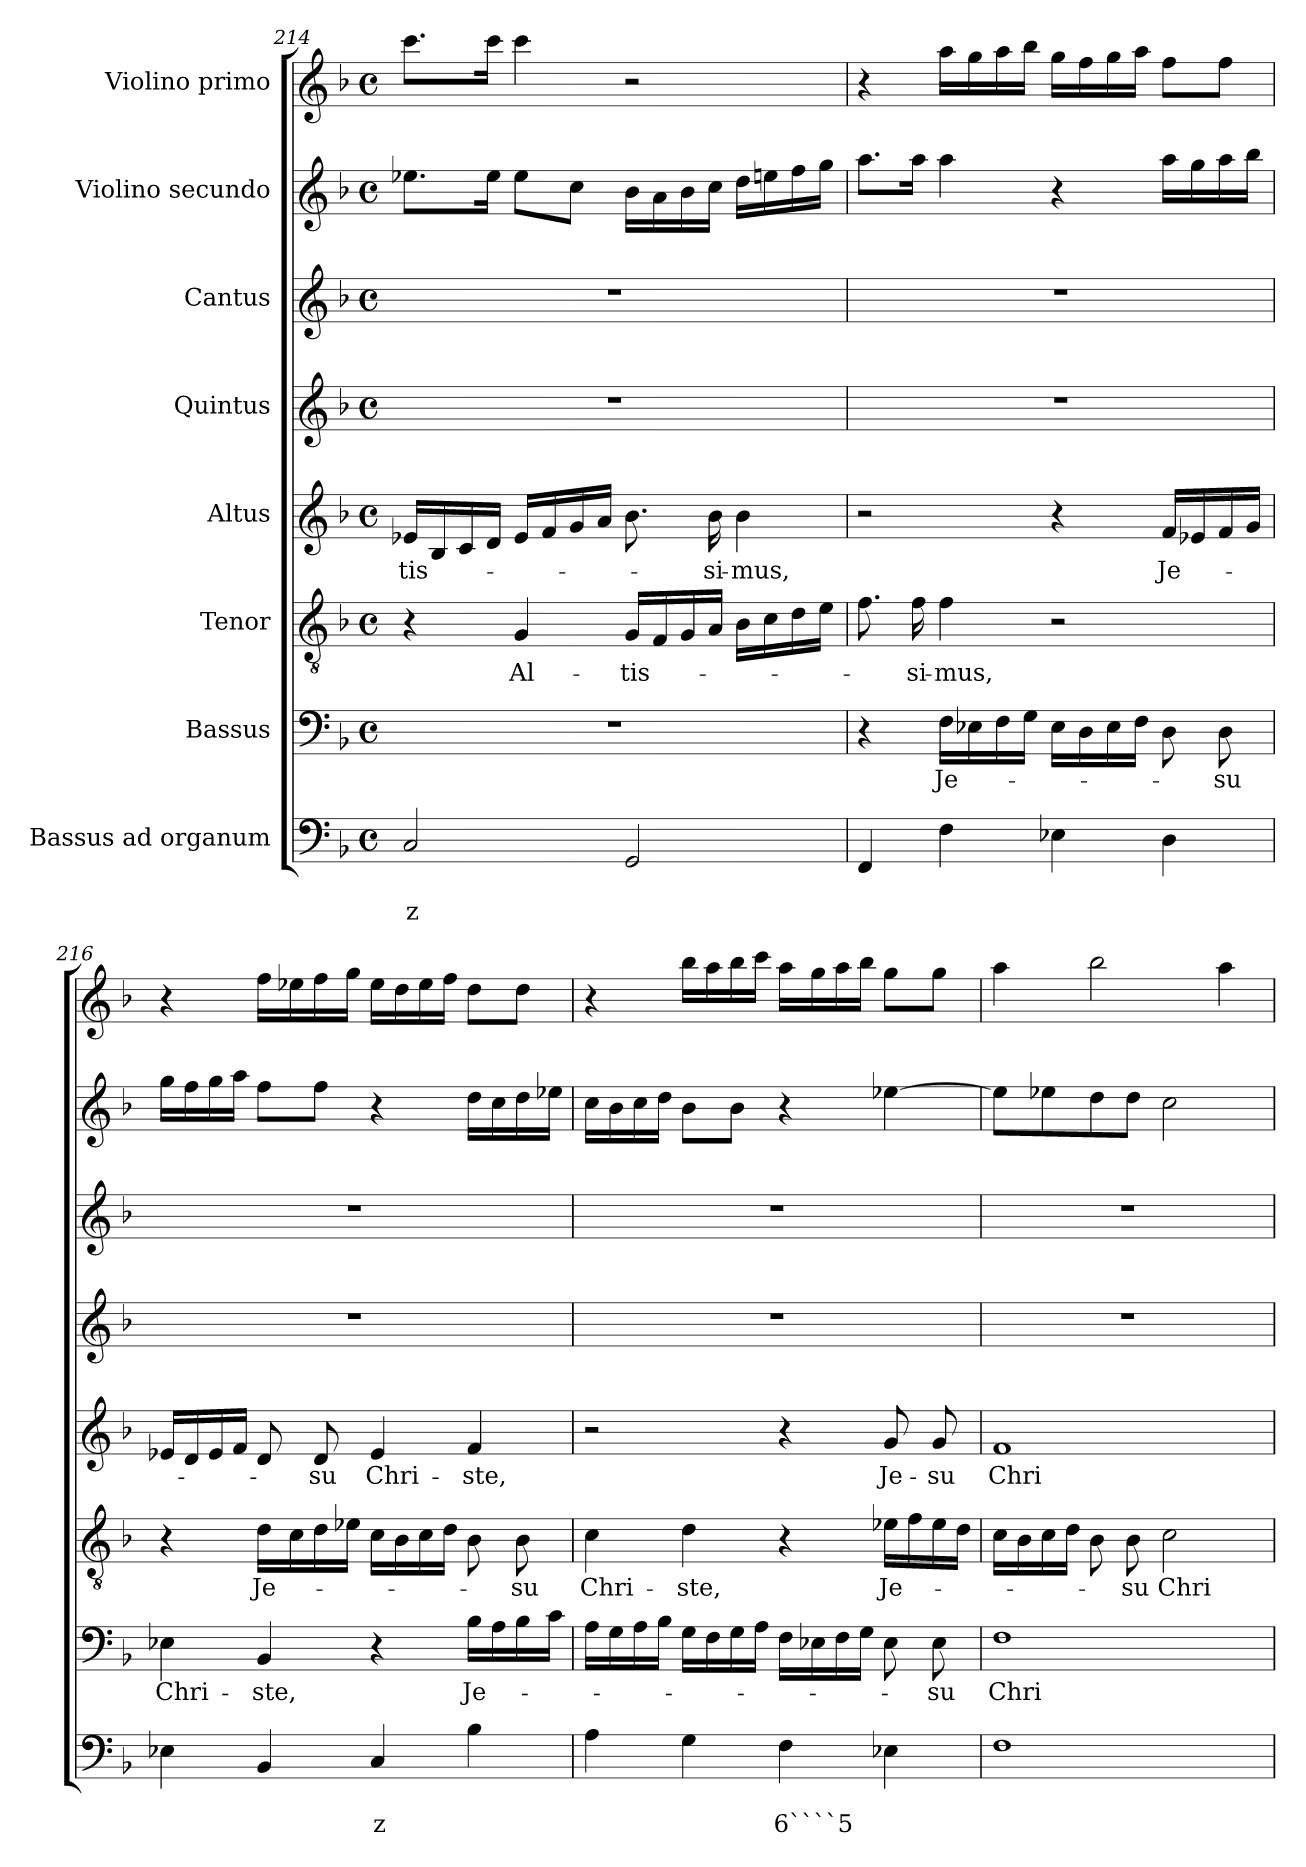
**kern	**text	**text	**kern	**text	**kern	**text	**kern	**text	**kern	**kern	**kern	**kern
*part8	*part8	*part8	*part7	*part7	*part6	*part6	*part5	*part5	*part4	*part3	*part2	*part1
*staff8	*staff8	*staff8	*staff7	*staff7	*staff6	*staff6	*staff5	*staff5	*staff4	*staff3	*staff2	*staff1
*I"Bassus ad  organum	*	*	*I"Bassus	*	*I"Tenor	*	*I"Altus	*	*I"Quintus	*I"Cantus	*I"Violino secundo	*I"Violino primo
*clefF4	*	*	*clefF4	*	*clefGv2	*	*clefG2	*	*clefG2	*clefG2	*clefG2	*clefG2
*k[b-]	*	*	*k[b-]	*	*k[b-]	*	*k[b-]	*	*k[b-]	*k[b-]	*k[b-]	*k[b-]
*F:	*	*	*F:	*	*F:	*	*F:	*	*F:	*F:	*F:	*F:
*M4/4	*	*	*M4/4	*	*M4/4	*	*M4/4	*	*M4/4	*M4/4	*M4/4	*M4/4
*met(c)	*	*	*met(c)	*	*met(c)	*	*met(c)	*	*met(c)	*met(c)	*met(c)	*met(c)
=214	=214	=214	=214	=214	=214	=214	=214	=214	=214	=214	=214	=214
!	!	!LO:LY:b	!	!	!	!	!	!LO:LY:b	!	!	!	!
2C/	.	z	1r	.	4r	.	16e-X/LL	-tis-	1r	1r	8.ee-X\L	8.ccc\L
.	.	.	.	.	.	.	16B-/	.	.	.	.	.
.	.	.	.	.	.	.	16c/	.	.	.	.	.
.	.	.	.	.	.	.	16d/JJ	.	.	.	16ee-\Jk	16ccc\Jk
!	!	!	!	!	!	!LO:LY:b	!	!	!	!	!	!
.	.	.	.	.	4G/	Al-	16e-/LL	.	.	.	8ee-\L	4ccc\
.	.	.	.	.	.	.	16f/	.	.	.	.	.
.	.	.	.	.	.	.	16g/	.	.	.	8cc\J	.
.	.	.	.	.	.	.	16a/JJ	.	.	.	.	.
!	!	!	!	!	!	!LO:LY:b	!	!	!	!	!	!
2GG/	.	.	.	.	16G/LL	-tis-	8.b-\	.	.	.	16b-\LL	2r
.	.	.	.	.	16F/	.	.	.	.	.	16a\	.
.	.	.	.	.	16G/	.	.	.	.	.	16b-\	.
!	!	!	!	!	!	!	!	!LO:LY:b	!	!	!	!
.	.	.	.	.	16A/JJ	.	16b-\	-si-	.	.	16cc\JJ	.
!	!	!	!	!	!	!	!	!LO:LY:b	!	!	!	!
.	.	.	.	.	16B-\LL	.	4b-\	-mus,	.	.	16dd\LL	.
.	.	.	.	.	16c\	.	.	.	.	.	16een\	.
.	.	.	.	.	16d\	.	.	.	.	.	16ff\	.
.	.	.	.	.	16e\JJ	.	.	.	.	.	16gg\JJ	.
=215	=215	=215	=215	=215	=215	=215	=215	=215	=215	=215	=215	=215
4FF/	.	.	4r	.	8.f\	.	2r	.	1r	1r	8.aa\L	4r
!	!	!	!	!	!	!LO:LY:b	!	!	!	!	!	!
.	.	.	.	.	16f\	-si-	.	.	.	.	16aa\Jk	.
!	!	!	!	!LO:LY:b	!	!LO:LY:b	!	!	!	!	!	!
4F\	.	.	16F\LL	Je-	4f\	-mus,	.	.	.	.	4aa\	16aa\LL
.	.	.	16E-X\	.	.	.	.	.	.	.	.	16gg\
.	.	.	16F\	.	.	.	.	.	.	.	.	16aa\
.	.	.	16G\JJ	.	.	.	.	.	.	.	.	16bb-\JJ
4E-X\	.	.	16E-\LL	.	2r	.	4r	.	.	.	4r	16gg\LL
.	.	.	16D\	.	.	.	.	.	.	.	.	16ff\
.	.	.	16E-\	.	.	.	.	.	.	.	.	16gg\
.	.	.	16F\JJ	.	.	.	.	.	.	.	.	16aa\JJ
!	!	!	!	!	!	!	!	!LO:LY:b	!	!	!	!
4D\	.	.	8D\	.	.	.	16f/LL	Je-	.	.	16aa\LL	8ff\L
.	.	.	.	.	.	.	16e-X/	.	.	.	16gg\	.
!	!	!	!	!LO:LY:b	!	!	!	!	!	!	!	!
.	.	.	8D\	-su	.	.	16f/	.	.	.	16aa\	8ff\J
.	.	.	.	.	.	.	16g/JJ	.	.	.	16bb-\JJ	.
=216	=216	=216	=216	=216	=216	=216	=216	=216	=216	=216	=216	=216
!	!	!	!	!LO:LY:b	!	!	!	!	!	!	!	!
4E-X\	.	.	4E-X\	Chri-	4r	.	16e-X/LL	.	1r	1r	16gg\LL	4r
.	.	.	.	.	.	.	16d/	.	.	.	16ff\	.
.	.	.	.	.	.	.	16e-/	.	.	.	16gg\	.
.	.	.	.	.	.	.	16f/JJ	.	.	.	16aa\JJ	.
!	!	!	!	!LO:LY:b	!	!LO:LY:b	!	!	!	!	!	!
4BB-/	.	.	4BB-/	-ste,	16d\LL	Je-	8d/	.	.	.	8ff\L	16ff\LL
.	.	.	.	.	16c\	.	.	.	.	.	.	16ee-X\
!	!	!	!	!	!	!	!	!LO:LY:b	!	!	!	!
.	.	.	.	.	16d\	.	8d/	-su	.	.	8ff\J	16ff\
.	.	.	.	.	16e-X\JJ	.	.	.	.	.	.	16gg\JJ
!	!	!LO:LY:b	!	!	!	!	!	!LO:LY:b	!	!	!	!
4C/	.	z	4r	.	16c\LL	.	4e-/	Chri-	.	.	4r	16ee-\LL
.	.	.	.	.	16B-\	.	.	.	.	.	.	16dd\
.	.	.	.	.	16c\	.	.	.	.	.	.	16ee-\
.	.	.	.	.	16d\JJ	.	.	.	.	.	.	16ff\JJ
!	!	!	!	!LO:LY:b	!	!	!	!LO:LY:b	!	!	!	!
4B-\	.	.	16B-\LL	Je-	8B-\	.	4f/	-ste,	.	.	16dd\LL	8dd\L
.	.	.	16A\	.	.	.	.	.	.	.	16cc\	.
!	!	!	!	!	!	!LO:LY:b	!	!	!	!	!	!
.	.	.	16B-\	.	8B-\	-su	.	.	.	.	16dd\	8dd\J
.	.	.	16c\JJ	.	.	.	.	.	.	.	16ee-X\JJ	.
!!LO:PB:g=z
=217	=217	=217	=217	=217	=217	=217	=217	=217	=217	=217	=217	=217
!	!	!	!	!	!	!LO:LY:b	!	!	!	!	!	!
4A\	.	.	16A\LL	.	4c\	Chri-	2r	.	1r	1r	16cc\LL	4r
.	.	.	16G\	.	.	.	.	.	.	.	16b-\	.
.	.	.	16A\	.	.	.	.	.	.	.	16cc\	.
.	.	.	16B-\JJ	.	.	.	.	.	.	.	16dd\JJ	.
!	!	!	!	!	!	!LO:LY:b	!	!	!	!	!	!
4G\	.	.	16G\LL	.	4d\	-ste,	.	.	.	.	8b-\L	16bb-\LL
.	.	.	16F\	.	.	.	.	.	.	.	.	16aa\
.	.	.	16G\	.	.	.	.	.	.	.	8b-\J	16bb-\
.	.	.	16A\JJ	.	.	.	.	.	.	.	.	16ccc\JJ
!	!	!LO:LY:b	!	!	!	!	!	!	!	!	!	!
4F\	.	6````5	16F\LL	.	4r	.	4r	.	.	.	4r	16aa\LL
.	.	.	16E-X\	.	.	.	.	.	.	.	.	16gg\
.	.	.	16F\	.	.	.	.	.	.	.	.	16aa\
.	.	.	16G\JJ	.	.	.	.	.	.	.	.	16bb-\JJ
!	!	!	!	!	!	!LO:LY:b	!	!LO:LY:b	!	!	!	!
4E-X\	.	.	8E-\	.	16e-X\LL	Je-	8g/	Je-	.	.	[4ee-X\	8gg\L
.	.	.	.	.	16f\	.	.	.	.	.	.	.
!	!	!	!	!LO:LY:b	!	!	!	!LO:LY:b	!	!	!	!
.	.	.	8E-\	-su	16e-\	.	8g/	-su	.	.	.	8gg\J
.	.	.	.	.	16d\JJ	.	.	.	.	.	.	.
=218	=218	=218	=218	=218	=218	=218	=218	=218	=218	=218	=218	=218
!	!	!	!	!LO:LY:b	!	!	!	!LO:LY:b	!	!	!	!
1F	.	.	1F	Chri-	16c\LL	.	1f	Chri-	1r	1r	8ee-\L]	4aa\
.	.	.	.	.	16B-\	.	.	.	.	.	.	.
.	.	.	.	.	16c\	.	.	.	.	.	8ee-X\	.
.	.	.	.	.	16d\JJ	.	.	.	.	.	.	.
.	.	.	.	.	8B-\	.	.	.	.	.	8dd\	2bb-\
!	!	!	!	!	!	!LO:LY:b	!	!	!	!	!	!
.	.	.	.	.	8B-\	-su	.	.	.	.	8dd\J	.
!	!	!	!	!	!	!LO:LY:b	!	!	!	!	!	!
.	.	.	.	.	2c\	Chri-	.	.	.	.	2cc\	.
.	.	.	.	.	.	.	.	.	.	.	.	4aa\
=	=	=	=	=	=	=	=	=	=	=	=	=
*-	*-	*-	*-	*-	*-	*-	*-	*-	*-	*-	*-	*-
